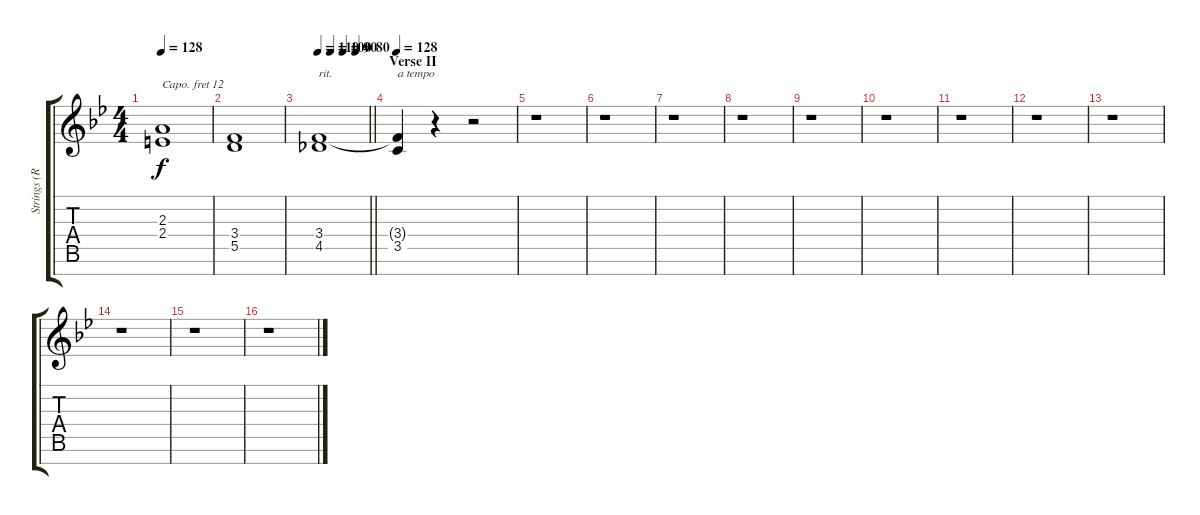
\track ("Strings (Right Hand)" "Strings (R") {instrument stringensemble1}
\staff {score tabs}
\capo 12
\tuning (E4 B3 G3 D3 A2 E2 B1) {hide}
\ts (4 4)
\tempo 128
\clef g2
\ks bb
(2.3 2.4).1{dy f} |
(3.4 5.5).1 |
\tempo 110
\tempo (100 0.25)
\tempo (90 0.5)
\tempo (80 0.75)
\barLineRight lightlight
(3.4 4.5).1{txt "rit."} |
\section ("" "Verse II")
\tempo 128
(3.4{t} 3.5).4{txt "a tempo"} r.4 r.2 |
r.1 |
r.1 |
r.1 |
r.1 |
r.1 |
r.1 |
r.1 |
r.1 |
r.1 |
r.1 |
r.1 |
r.1
